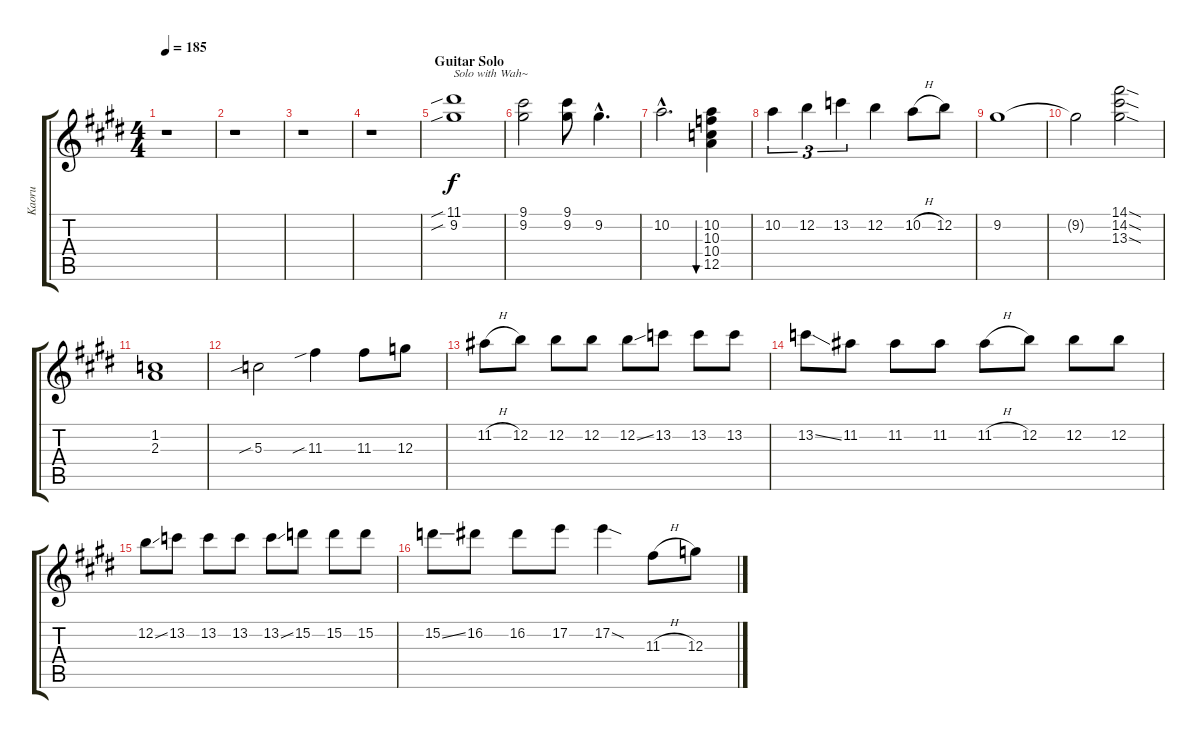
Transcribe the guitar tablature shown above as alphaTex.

\track ("Kaoru" "Kaoru") {instrument distortionguitar}
\staff {score tabs}
\tuning (E4 B3 G3 D3 A2 E2) {hide}
\ts (4 4)
\tempo 185
\clef g2
\ks e
r.1{dy f} |
r.1 |
r.1 |
r.1 |
\section ("" "Guitar Solo")
(11.1{sib} 9.2{sib}).1{txt "Solo with Wah~"} |
(9.1 9.2).2 (9.1 9.2).8 9.2{hac}.4{d} |
10.2{hac}.2{d} (10.2 10.3 10.4 12.5).4{bu 480} |
10.2.4{tu (3 2)} 12.2.4{tu (3 2)} 13.2.4{tu (3 2)} 12.2.4 10.2{h}.8 12.2.8 |
9.2.1 |
9.2{t}.2 (14.1{sod} 14.2{sod} 13.3{sod}).2 |
(1.2 2.3).1 |
5.3{sib}.2 11.3{sib}.4 11.3.8 12.3.8 |
11.2{h}.8 12.2.8 12.2.8 12.2.8 12.2{ss}.8 13.2.8 13.2.8 13.2.8 |
13.2{ss}.8 11.2.8 11.2.8 11.2.8 11.2{h}.8 12.2.8 12.2.8 12.2.8 |
12.2{ss}.8 13.2.8 13.2.8 13.2.8 13.2{ss}.8 15.2.8 15.2.8 15.2.8 |
15.2{ss}.8 16.2.8 16.2.8 17.2.8 17.2{sod}.4 11.3{h}.8 12.3.8
